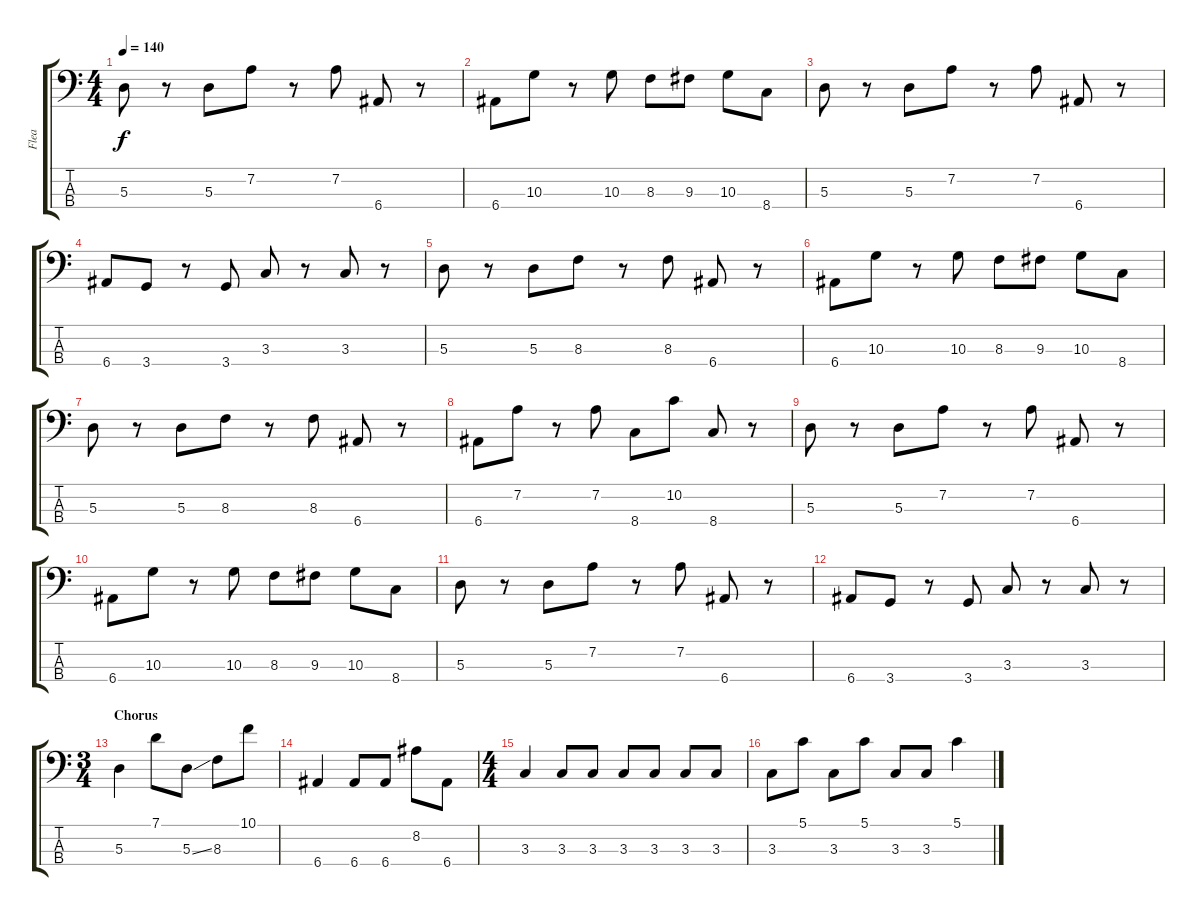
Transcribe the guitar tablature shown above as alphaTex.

\track ("Flea" "Flea") {instrument electricbassfinger}
\staff {score tabs}
\tuning (G2 D2 A1 E1) {hide}
\ts (4 4)
\tempo 140
\clef f4
\ks c
5.3.8{dy f} r.8 5.3.8 7.2.8 r.8 7.2.8 6.4.8 r.8 |
6.4.8 10.3.8 r.8 10.3.8 8.3.8 9.3.8 10.3.8 8.4.8 |
5.3.8 r.8 5.3.8 7.2.8 r.8 7.2.8 6.4.8 r.8 |
6.4.8 3.4.8 r.8 3.4.8 3.3.8 r.8 3.3.8 r.8 |
5.3.8 r.8 5.3.8 8.3.8 r.8 8.3.8 6.4.8 r.8 |
6.4.8 10.3.8 r.8 10.3.8 8.3.8 9.3.8 10.3.8 8.4.8 |
5.3.8 r.8 5.3.8 8.3.8 r.8 8.3.8 6.4.8 r.8 |
6.4.8 7.2.8 r.8 7.2.8 8.4.8 10.2.8 8.4.8 r.8 |
5.3.8 r.8 5.3.8 7.2.8 r.8 7.2.8 6.4.8 r.8 |
6.4.8 10.3.8 r.8 10.3.8 8.3.8 9.3.8 10.3.8 8.4.8 |
5.3.8 r.8 5.3.8 7.2.8 r.8 7.2.8 6.4.8 r.8 |
6.4.8 3.4.8 r.8 3.4.8 3.3.8 r.8 3.3.8 r.8 |
\ts (3 4)
\section ("" "Chorus")
5.3.4 7.1.8 5.3{ss}.8 8.3.8 10.1.8 |
6.4.4 6.4.8 6.4.8 8.2.8 6.4.8 |
\ts (4 4)
3.3.4 3.3.8 3.3.8 3.3.8 3.3.8 3.3.8 3.3.8 |
3.3.8 5.1.8 3.3.8 5.1.8 3.3.8 3.3.8 5.1.4
